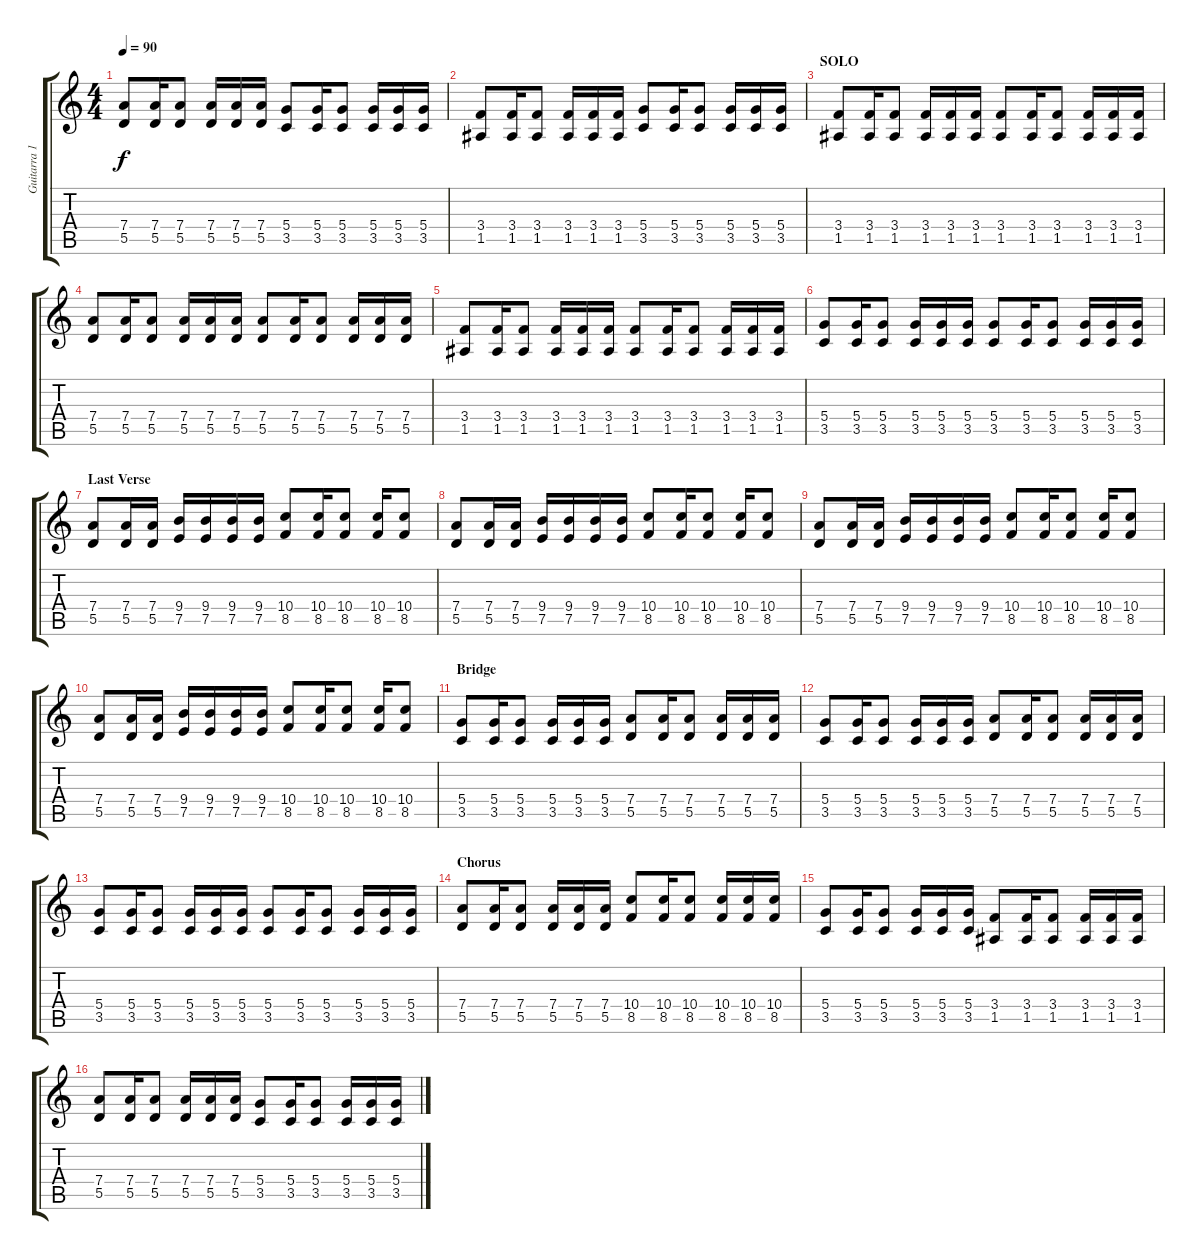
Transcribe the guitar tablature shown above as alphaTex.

\track ("Guitarra 1" "Guitarra 1") {instrument distortionguitar}
\staff {score tabs}
\tuning (E4 B3 G3 D3 A2 E2) {hide}
\ts (4 4)
\tempo 90
\clef g2
\ks c
(7.4 5.5).8{dy f} (7.4 5.5).16 (7.4 5.5).8 (7.4 5.5).16 (7.4 5.5).16 (7.4 5.5).16 (5.4 3.5).8 (5.4 3.5).16 (5.4 3.5).8 (5.4 3.5).16 (5.4 3.5).16 (5.4 3.5).16 |
(3.4 1.5).8 (3.4 1.5).16 (3.4 1.5).8 (3.4 1.5).16 (3.4 1.5).16 (3.4 1.5).16 (5.4 3.5).8 (5.4 3.5).16 (5.4 3.5).8 (5.4 3.5).16 (5.4 3.5).16 (5.4 3.5).16 |
\section ("" "SOLO")
(3.4 1.5).8 (3.4 1.5).16 (3.4 1.5).8 (3.4 1.5).16 (3.4 1.5).16 (3.4 1.5).16 (3.4 1.5).8 (3.4 1.5).16 (3.4 1.5).8 (3.4 1.5).16 (3.4 1.5).16 (3.4 1.5).16 |
(7.4 5.5).8 (7.4 5.5).16 (7.4 5.5).8 (7.4 5.5).16 (7.4 5.5).16 (7.4 5.5).16 (7.4 5.5).8 (7.4 5.5).16 (7.4 5.5).8 (7.4 5.5).16 (7.4 5.5).16 (7.4 5.5).16 |
(3.4 1.5).8 (3.4 1.5).16 (3.4 1.5).8 (3.4 1.5).16 (3.4 1.5).16 (3.4 1.5).16 (3.4 1.5).8 (3.4 1.5).16 (3.4 1.5).8 (3.4 1.5).16 (3.4 1.5).16 (3.4 1.5).16 |
(5.4 3.5).8 (5.4 3.5).16 (5.4 3.5).8 (5.4 3.5).16 (5.4 3.5).16 (5.4 3.5).16 (5.4 3.5).8 (5.4 3.5).16 (5.4 3.5).8 (5.4 3.5).16 (5.4 3.5).16 (5.4 3.5).16 |
\section ("" "Last Verse")
(7.4 5.5).8 (7.4 5.5).16 (7.4 5.5).16 (9.4 7.5).16 (9.4 7.5).16 (9.4 7.5).16 (9.4 7.5).16 (10.4 8.5).8 (10.4 8.5).16 (10.4 8.5).8 (10.4 8.5).16 (10.4 8.5).8 |
(7.4 5.5).8 (7.4 5.5).16 (7.4 5.5).16 (9.4 7.5).16 (9.4 7.5).16 (9.4 7.5).16 (9.4 7.5).16 (10.4 8.5).8 (10.4 8.5).16 (10.4 8.5).8 (10.4 8.5).16 (10.4 8.5).8 |
(7.4 5.5).8 (7.4 5.5).16 (7.4 5.5).16 (9.4 7.5).16 (9.4 7.5).16 (9.4 7.5).16 (9.4 7.5).16 (10.4 8.5).8 (10.4 8.5).16 (10.4 8.5).8 (10.4 8.5).16 (10.4 8.5).8 |
(7.4 5.5).8 (7.4 5.5).16 (7.4 5.5).16 (9.4 7.5).16 (9.4 7.5).16 (9.4 7.5).16 (9.4 7.5).16 (10.4 8.5).8 (10.4 8.5).16 (10.4 8.5).8 (10.4 8.5).16 (10.4 8.5).8 |
\section ("" "Bridge")
(5.4 3.5).8 (5.4 3.5).16 (5.4 3.5).8 (5.4 3.5).16 (5.4 3.5).16 (5.4 3.5).16 (7.4 5.5).8 (7.4 5.5).16 (7.4 5.5).8 (7.4 5.5).16 (7.4 5.5).16 (7.4 5.5).16 |
(5.4 3.5).8 (5.4 3.5).16 (5.4 3.5).8 (5.4 3.5).16 (5.4 3.5).16 (5.4 3.5).16 (7.4 5.5).8 (7.4 5.5).16 (7.4 5.5).8 (7.4 5.5).16 (7.4 5.5).16 (7.4 5.5).16 |
(5.4 3.5).8 (5.4 3.5).16 (5.4 3.5).8 (5.4 3.5).16 (5.4 3.5).16 (5.4 3.5).16 (5.4 3.5).8 (5.4 3.5).16 (5.4 3.5).8 (5.4 3.5).16 (5.4 3.5).16 (5.4 3.5).16 |
\section ("" "Chorus")
(7.4 5.5).8 (7.4 5.5).16 (7.4 5.5).8 (7.4 5.5).16 (7.4 5.5).16 (7.4 5.5).16 (10.4 8.5).8 (10.4 8.5).16 (10.4 8.5).8 (10.4 8.5).16 (10.4 8.5).16 (10.4 8.5).16 |
(5.4 3.5).8 (5.4 3.5).16 (5.4 3.5).8 (5.4 3.5).16 (5.4 3.5).16 (5.4 3.5).16 (3.4 1.5).8 (3.4 1.5).16 (3.4 1.5).8 (3.4 1.5).16 (3.4 1.5).16 (3.4 1.5).16 |
(7.4 5.5).8 (7.4 5.5).16 (7.4 5.5).8 (7.4 5.5).16 (7.4 5.5).16 (7.4 5.5).16 (5.4 3.5).8 (5.4 3.5).16 (5.4 3.5).8 (5.4 3.5).16 (5.4 3.5).16 (5.4 3.5).16
